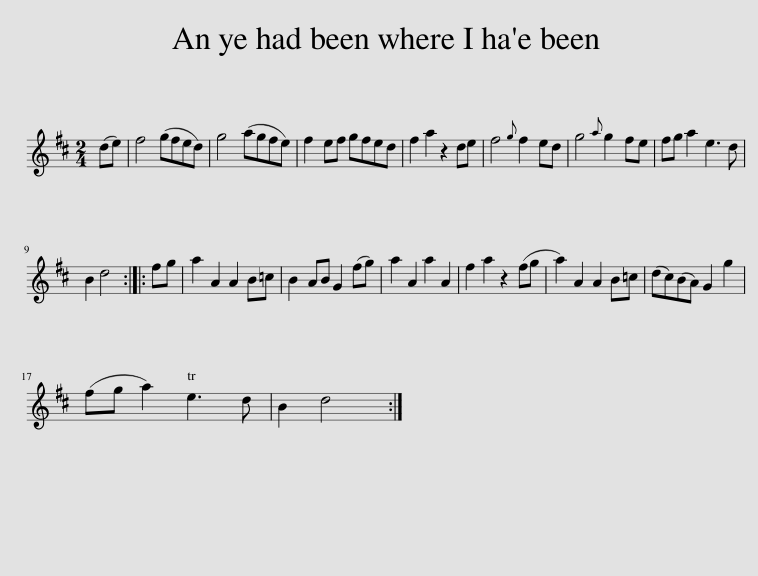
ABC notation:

X:1
L:1/8
M:2/4
I:linebreak $
K:Bmin
V:1 treble
V:1
 (de) | f4 (gfed) | g4 (agfe) | f2 ef gfed | f2 a2 z2 de | %5
 f4{g} f2 ed | g4{a} g2 fe | fg a2 e3 d |$ B2 d4 :: fg | %10
 a2 A2 A2 B=c | B2 AB G2 (fg) | a2 A2 a2 A2 | f2 a2 z2 (fg | a2) A2 A2 B=c | %15
 (dc)(BA) G2 g2 |$ (fg a2) e3 d | B2 d4 :| %18
